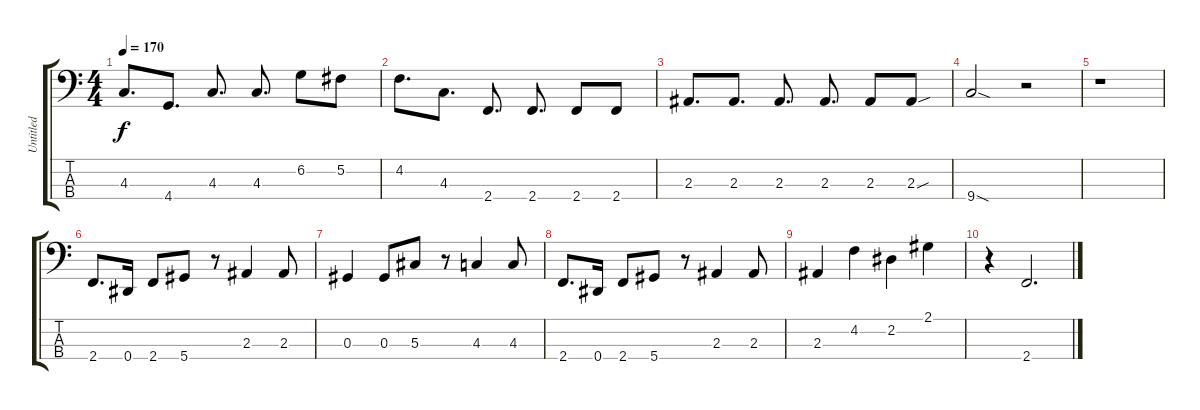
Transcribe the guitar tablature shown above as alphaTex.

\track ("Untitled" "Untitled") {instrument electricbassfinger}
\staff {score tabs}
\tuning (Gb2 Db2 Ab1 Eb1) {hide}
\ts (4 4)
\tempo 170
\clef f4
\ks c
4.3.8{d dy f} 4.4.8{d} 4.3.8{d} 4.3.8{d} 6.2.8 5.2.8 |
4.2.8{d} 4.3.8{d} 2.4.8{d} 2.4.8{d} 2.4.8 2.4.8 |
2.3.8{d} 2.3.8{d} 2.3.8{d} 2.3.8{d} 2.3.8 2.3{sou}.8 |
9.4{sod}.2 r.2 |
r.1 |
2.4.8{d} 0.4.16 2.4.8 5.4.8 r.8 2.3.4 2.3.8 |
0.3.4 0.3.8 5.3.8 r.8 4.3.4 4.3.8 |
2.4.8{d} 0.4.16 2.4.8 5.4.8 r.8 2.3.4 2.3.8 |
2.3.4 4.2.4 2.2.4 2.1.4 |
r.4 2.4.2{d}
